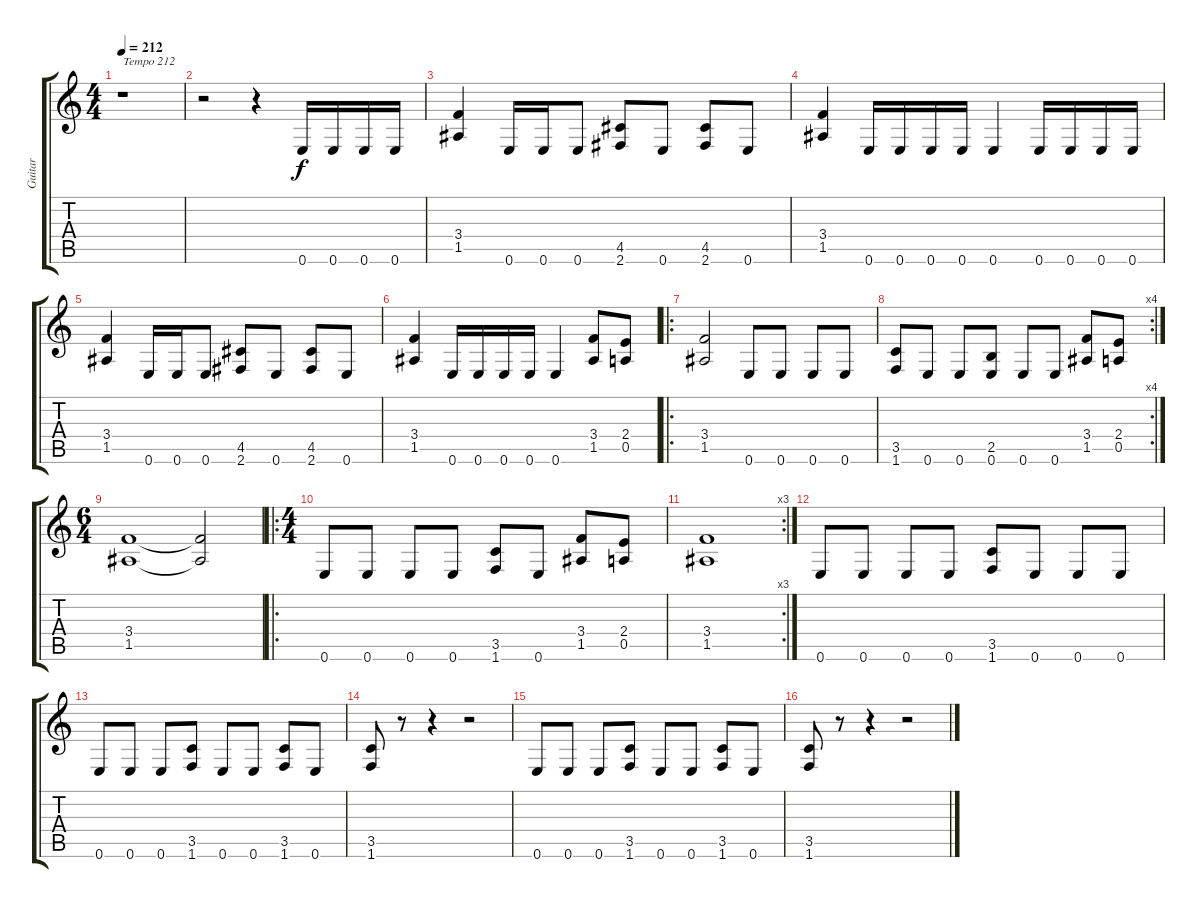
\track ("Guitar" "Guitar") {instrument distortionguitar}
\staff {score tabs}
\tuning (E4 B3 G3 D3 A2 E2) {hide}
\ts (4 4)
\tempo 212
\clef g2
\ks c
r.1{txt "Tempo 212" dy f instrument distortionguitar} |
r.2 r.4 0.6.16 0.6.16 0.6.16 0.6.16 |
(3.4 1.5).4 0.6.16 0.6.16 0.6.8 (4.5 2.6).8 0.6.8 (4.5 2.6).8 0.6.8 |
(3.4 1.5).4 0.6.16 0.6.16 0.6.16 0.6.16 0.6.4 0.6.16 0.6.16 0.6.16 0.6.16 |
(3.4 1.5).4 0.6.16 0.6.16 0.6.8 (4.5 2.6).8 0.6.8 (4.5 2.6).8 0.6.8 |
(3.4 1.5).4 0.6.16 0.6.16 0.6.16 0.6.16 0.6.4 (3.4 1.5).8 (2.4 0.5).8 |
\ro
(3.4 1.5).2 0.6.8 0.6.8 0.6.8 0.6.8 |
\rc 4
(3.5 1.6).8 0.6.8 0.6.8 (2.5 0.6).8 0.6.8 0.6.8 (3.4 1.5).8 (2.4 0.5).8 |
\ts (6 4)
(3.4 1.5).1 (3.4{t} 1.5{t}).2 |
\ro
\ts (4 4)
0.6.8 0.6.8 0.6.8 0.6.8 (3.5 1.6).8 0.6.8 (3.4 1.5).8 (2.4 0.5).8 |
\rc 3
(3.4 1.5).1 |
0.6.8 0.6.8 0.6.8 0.6.8 (3.5 1.6).8 0.6.8 0.6.8 0.6.8 |
0.6.8 0.6.8 0.6.8 (3.5 1.6).8 0.6.8 0.6.8 (3.5 1.6).8 0.6.8 |
(3.5 1.6).8 r.8 r.4 r.2 |
0.6.8 0.6.8 0.6.8 (3.5 1.6).8 0.6.8 0.6.8 (3.5 1.6).8 0.6.8 |
(3.5 1.6).8 r.8 r.4 r.2
